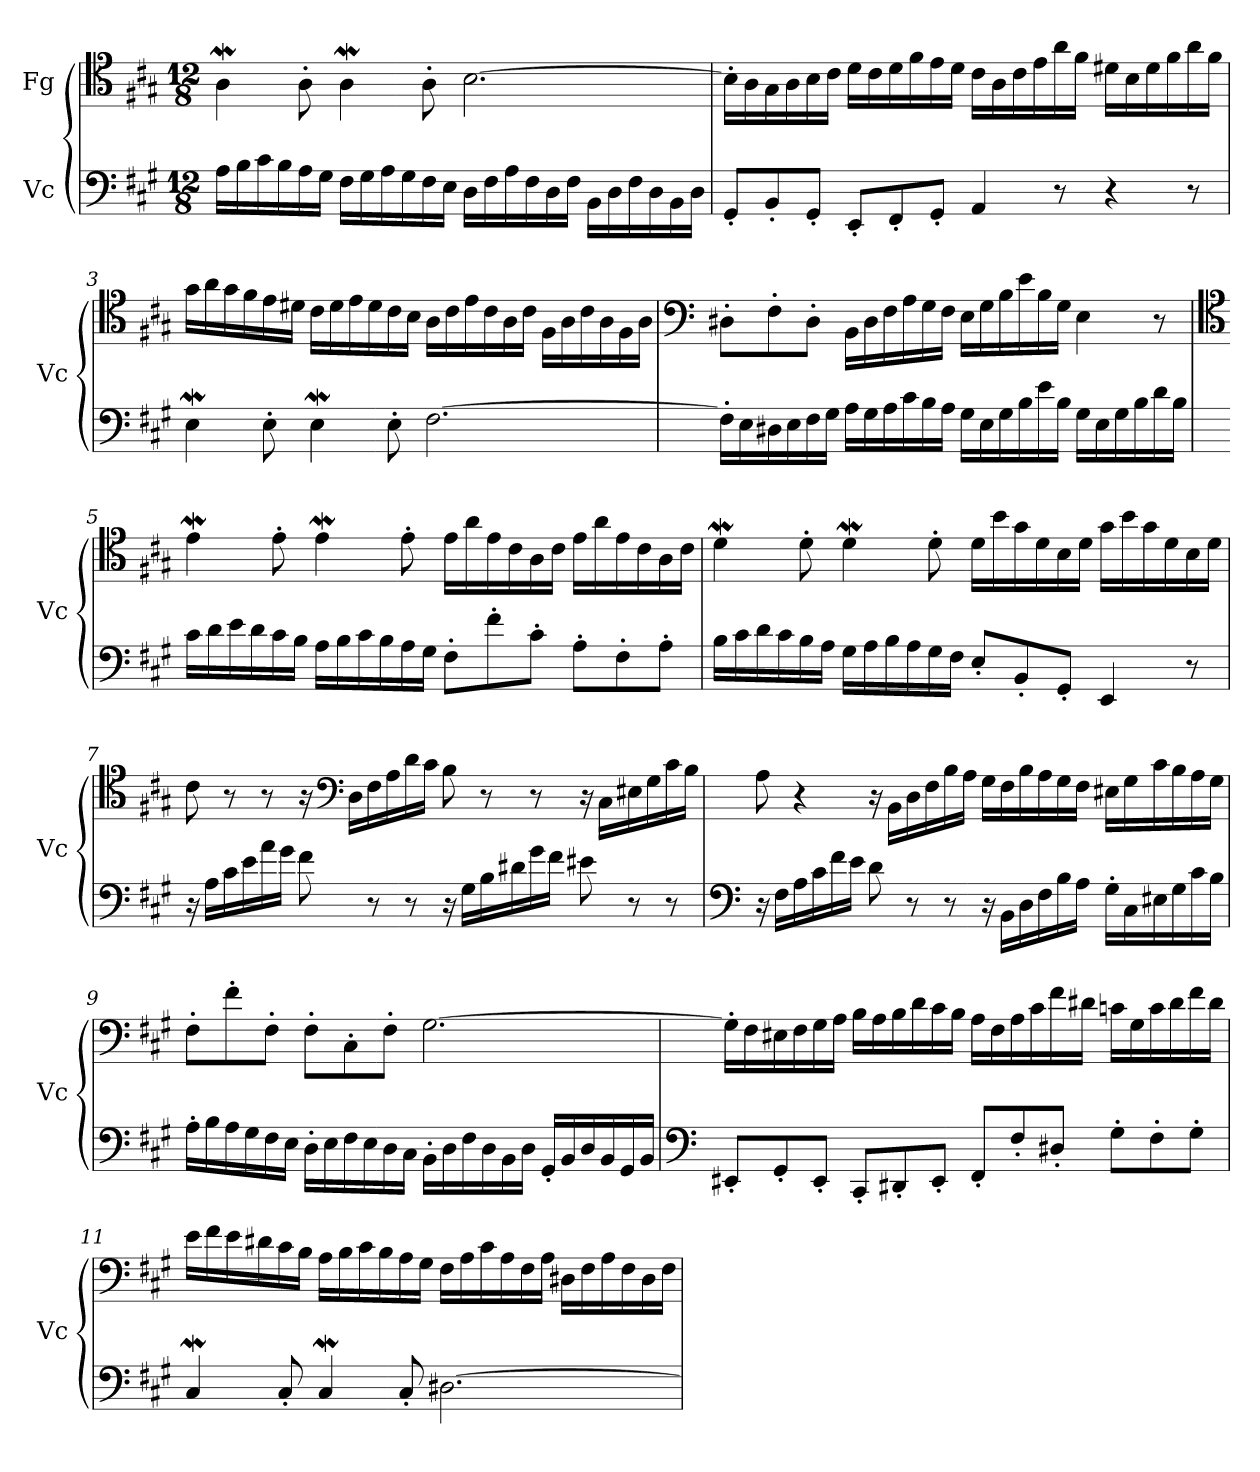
**kern	**kern
*part2	*part1
*staff2	*staff1
*I"Vc	*I"Fg
*I'Vc	*
*clefF4	*clefC4
*k[f#c#g#]	*k[f#c#g#]
*M12/8	*M12/8
*MM90	*MM90
=1	=1
16A\LL	4Aw\
16B\	.
16c#\	.
16B\	.
16A\	8A'\
16G#\JJ	.
16F#\LL	4Aw\
16G#\	.
16A\	.
16G#\	.
16F#\	8A'\
16E\JJ	.
16D\LL	[2.B\
16F#\	.
16A\	.
16F#\	.
16D\	.
16F#\JJ	.
16BB\LL	.
16D\	.
16F#\	.
16D\	.
16BB\	.
16D\JJ	.
=2	=2
8GG#'/L	16B'\LL]
.	16A\
8BB'/	16G#\
.	16A\
8GG#'/J	16B\
.	16c#\JJ
8EE'/L	16d\LL
.	16c#\
8FF#'/	16d\
.	16f#\
8GG#'/J	16e\
.	16d\JJ
4AA/	16c#\LL
.	16A\
.	16c#\
.	16e\
8r	16a\
.	16f#\JJ
4r	16d#X\LL
.	16B\
.	16d#\
.	16f#\
8r	16a\
.	16f#\JJ
!!LO:LB:g=z
=3	=3
4EW\	16g#\LL
.	16a\
.	16g#\
.	16f#\
8E'\	16e\
.	16d#X\JJ
4EW\	16c#\LL
.	16d#\
.	16e\
.	16d#\
8E'\	16c#\
.	16B\JJ
[2.F#\	16A\LL
.	16c#\
.	16e\
.	16c#\
.	16A\
.	16c#\JJ
.	16F#\LL
.	16A\
.	16c#\
.	16A\
.	16F#\
.	16A\JJ
=4	=4
*	*clefF4
16F#'\LL]	8D#X'\L
16E\	.
16D#X\	8F#'\
16E\	.
16F#\	8D#'\J
16G#\JJ	.
16A\LL	16BB\LL
16G#\	16D#\
16A\	16F#\
16c#\	16A\
16B\	16G#\
16A\JJ	16F#\JJ
16G#\LL	16E\LL
16E\	16G#\
16G#\	16B\
16B\	16e\
16e\	16B\
16B\JJ	16G#\JJ
16G#\LL	4E\
16E\	.
16G#\	.
16B\	.
16d\	8r
16B\JJ	.
!!LO:LB:g=z
=5	=5
*	*clefC4
16c#\LL	4eW\
16d\	.
16e\	.
16d\	.
16c#\	8e'\
16B\JJ	.
16A\LL	4eW\
16B\	.
16c#\	.
16B\	.
16A\	8e'\
16G#\JJ	.
8F#'\L	16e\LL
.	16a\
8f#'\	16e\
.	16c#\
8c#'\J	16A\
.	16c#\JJ
8A'\L	16e\LL
.	16a\
8F#'\	16e\
.	16c#\
8A'\J	16A\
.	16c#\JJ
=6	=6
16B\LL	4dw\
16c#\	.
16d\	.
16c#\	.
16B\	8d'\
16A\JJ	.
16G#\LL	4dw\
16A\	.
16B\	.
16A\	.
16G#\	8d'\
16F#\JJ	.
8E'/L	16d\LL
.	16b\
8BB'/	16g#\
.	16d\
8GG#'/J	16B\
.	16d\JJ
4EE/	16g#\LL
.	16b\
.	16g#\
.	16d\
8r	16B\
.	16d\JJ
!!LO:LB:g=z
=7	=7
16r	8c#\
16A\LL	.
16c#\	8r
16e\	.
16a\	8r
16g#\JJ	.
8f#\	16r
*	*clefF4
.	16D\LL
8r	16F#\
.	16A\
8r	16d\
.	16c#\JJ
16r	8B\
16G#\LL	.
16B\	8r
16d#X\	.
16g#\	8r
16f#\JJ	.
8e#X\	16r
.	16C#\LL
8r	16E#X\
.	16G#\
8r	16c#\
.	16B\JJ
!!LO:LB:g=z
=8	=8
*clefF4	*
16r	8A\
16F#\LL	.
16A\	4r
16c#\	.
16f#\	.
16e\JJ	.
8d\	16r
.	16BB\LL
8r	16D\
.	16F#\
8r	16B\
.	16A\JJ
16r	16G#\LL
16BB\LL	16F#\
16D\	16B\
16F#\	16A\
16B\	16G#\
16A\JJ	16F#\JJ
16G#'\LL	16E#X\LL
16C#\	16G#\
16E#X\	16c#\
16G#\	16B\
16c#\	16A\
16B\JJ	16G#\JJ
=9	=9
16A'\LL	8F#'\L
16B\	.
16A\	8f#'\
16G#\	.
16F#\	8F#'\J
16E\JJ	.
16D'\LL	8F#'\L
16E\	.
16F#\	8C#'\
16E\	.
16D\	8F#'\J
16C#\JJ	.
16BB'\LL	[2.G#\
16D\	.
16F#\	.
16D\	.
16BB\	.
16D\JJ	.
16GG#'/LL	.
16BB/	.
16D/	.
16BB/	.
16GG#/	.
16BB/JJ	.
!!LO:PB:g=z
=10	=10
*clefF4	*
8EE#X'/L	16G#'\LL]
.	16F#\
8GG#'/	16E#X\
.	16F#\
8EE#'/J	16G#\
.	16A\JJ
8CC#'/L	16B\LL
.	16A\
8DD#X'/	16B\
.	16d\
8EE#'/J	16c#\
.	16B\JJ
8FF#'/L	16A\LL
.	16F#\
8F#'/	16A\
.	16c#\
8D#X'/J	16f#\
.	16d#X\JJ
8G#'\L	16cn\LL
.	16G#\
8F#'\	16c\
.	16d#\
8G#'\J	16f#\
.	16d#\JJ
=11	=11
4C#W/	16e\LL
.	16f#\
.	16e\
.	16d#X\
8C#'/	16c#\
.	16B\JJ
4C#W/	16A\LL
.	16B\
.	16c#\
.	16B\
8C#'/	16A\
.	16G#\JJ
[2.D#X\	16F#\LL
.	16A\
.	16c#\
.	16A\
.	16F#\
.	16A\JJ
.	16D#X\LL
.	16F#\
.	16A\
.	16F#\
.	16D#\
.	16F#\JJ
=	=
*-	*-
